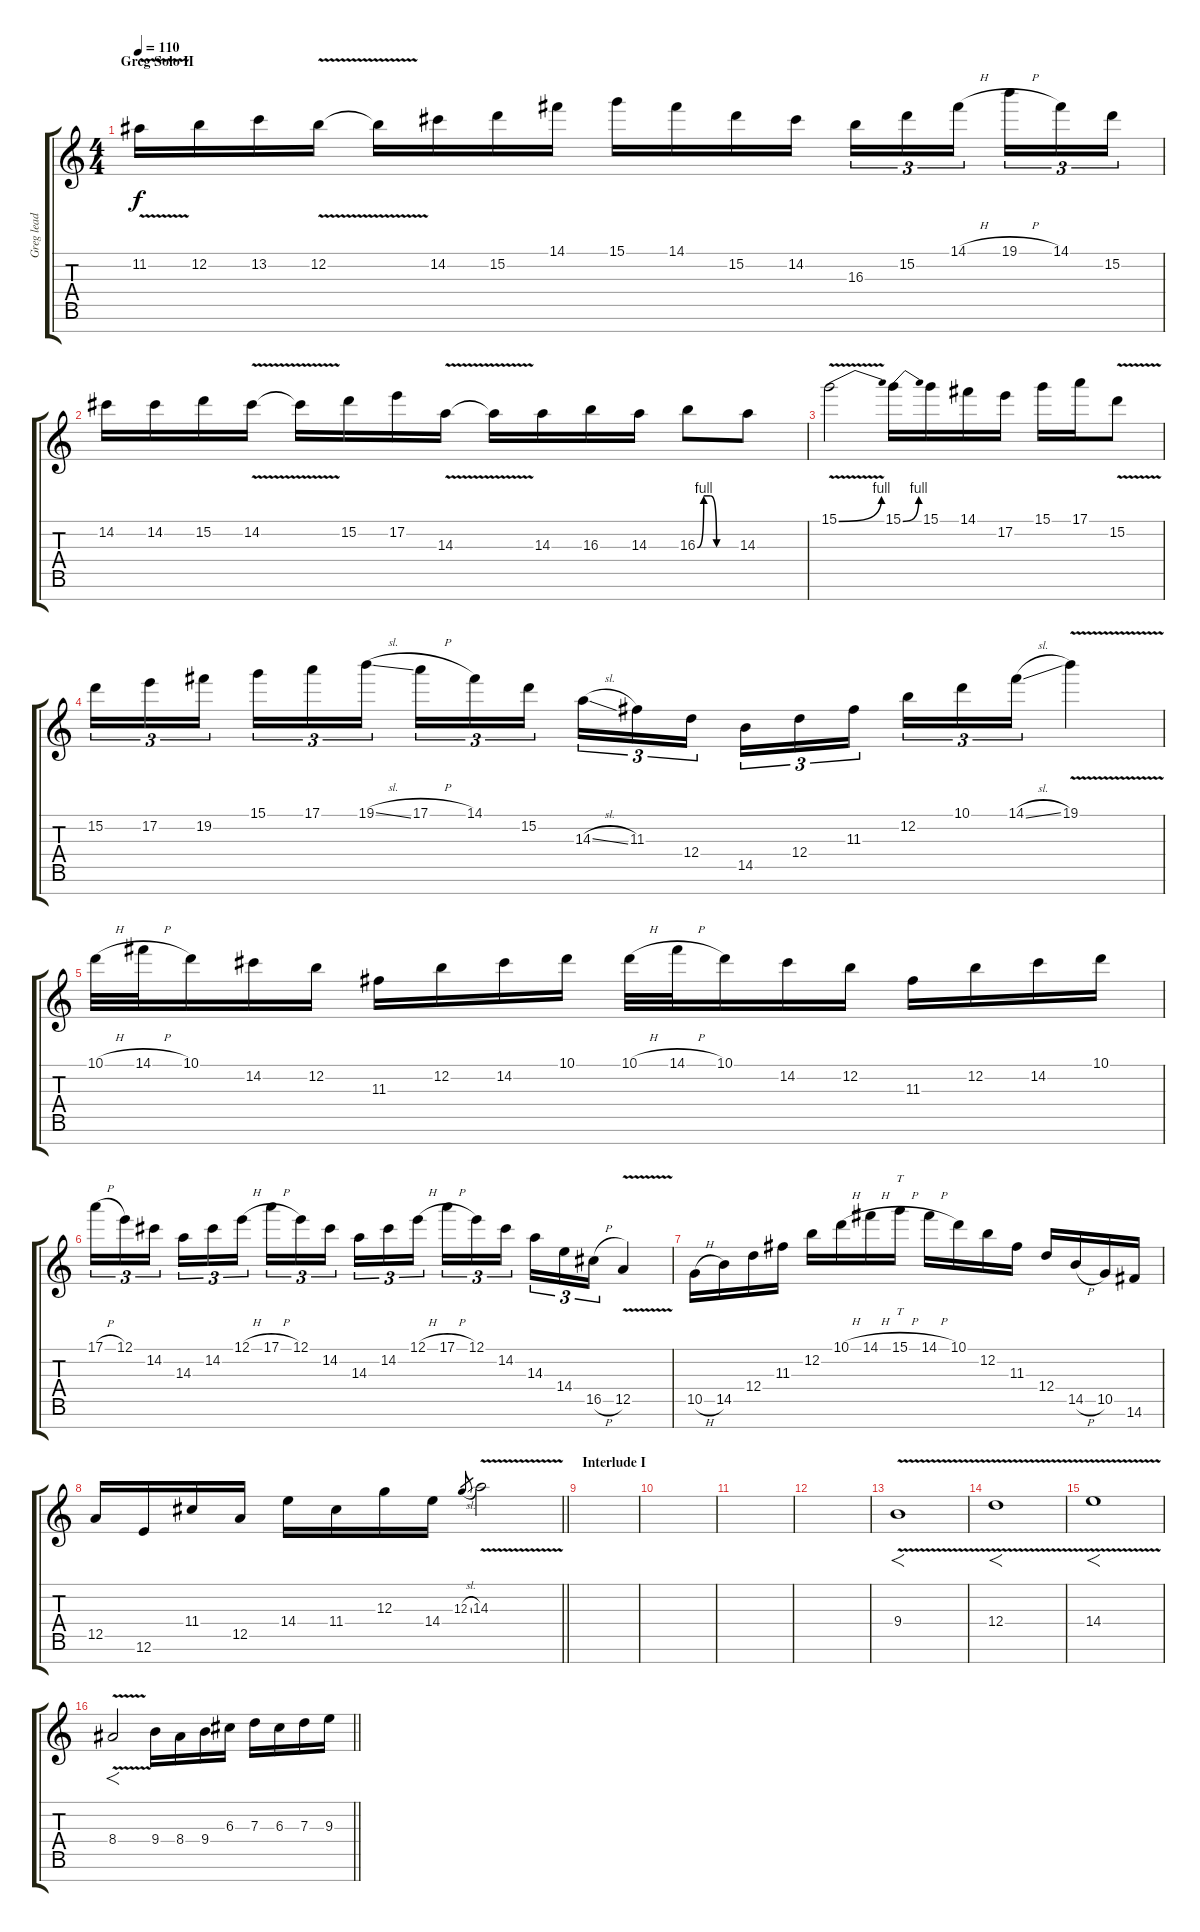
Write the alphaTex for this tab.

\track ("Greg lead" "Greg lead") {instrument distortionguitar}
\staff {score tabs}
\tuning (E4 B3 G3 D3 A2 E2 B1) {hide}
\ts (4 4)
\section ("" "Greg Solo II")
\tempo 110
\clef g2
\ks c
11.2{v}.16{dy f} 12.2.16 13.2.16 12.2{v}.16 12.2{t}.16 14.2.16 15.2.16 14.1.16 15.1.16 14.1.16 15.2.16 14.2.16 16.3.16{tu (3 2)} 15.2.16{tu (3 2)} 14.1{h}.16{tu (3 2) beam splitsecondary} 19.1{h}.16{tu (3 2)} 14.1.16{tu (3 2)} 15.2.16{tu (3 2)} |
14.2.16 14.2.16 15.2.16 14.2{v}.16 14.2{t}.16 15.2.16 17.2.16 14.3{v}.16 14.3{t}.16 14.3.16 16.3.16 14.3.16 16.3{be (custom 0 0 10 4 20 4 30 0 60 0)}.8 14.3.8 |
15.1{be (bend 0 0 60 4) v}.2 15.1{be (bend 0 0 60 4)}.16 15.1.16 14.1.16 17.2.16 15.1.16 17.1.16 15.2{v}.8 |
15.2.16{tu (3 2)} 17.2.16{tu (3 2)} 19.2.16{tu (3 2) beam splitsecondary} 15.1.16{tu (3 2)} 17.1.16{tu (3 2)} 19.1{sl}.16{tu (3 2)} 17.1{h}.16{tu (3 2)} 14.1.16{tu (3 2)} 15.2.16{tu (3 2) beam splitsecondary} 14.3{sl}.16{tu (3 2)} 11.3.16{tu (3 2)} 12.4.16{tu (3 2)} 14.5.16{tu (3 2)} 12.4.16{tu (3 2)} 11.3.16{tu (3 2) beam splitsecondary} 12.2.16{tu (3 2)} 10.1.16{tu (3 2)} 14.1{sl}.16{tu (3 2)} 19.1{v}.4 |
10.1{h}.32 14.1{h}.32 10.1.16 14.2.16 12.2.16 11.3.16 12.2.16 14.2.16 10.1.16 10.1{h}.32 14.1{h}.32 10.1.16 14.2.16 12.2.16 11.3.16 12.2.16 14.2.16 10.1.16 |
17.1{h}.16{tu (3 2)} 12.1.16{tu (3 2)} 14.2.16{tu (3 2) beam splitsecondary} 14.3.16{tu (3 2)} 14.2.16{tu (3 2)} 12.1{h}.16{tu (3 2)} 17.1{h}.16{tu (3 2)} 12.1.16{tu (3 2)} 14.2.16{tu (3 2) beam splitsecondary} 14.3.16{tu (3 2)} 14.2.16{tu (3 2)} 12.1{h}.16{tu (3 2)} 17.1{h}.16{tu (3 2)} 12.1.16{tu (3 2)} 14.2.16{tu (3 2) beam splitsecondary} 14.3.16{tu (3 2)} 14.4.16{tu (3 2)} 16.5{h}.16{tu (3 2)} 12.5{v}.4 |
10.5{h}.16 14.5.16 12.4.16 11.3.16 12.2.16 10.1{h}.16 14.1{h}.16 15.1{h}.16{tt} 14.1{h}.16 10.1.16 12.2.16 11.3.16 12.4.16 14.5{h}.16 10.5.16 14.6.16 |
\barLineRight lightlight
12.5.16 12.6.16 11.4.16 12.5.16 14.4.16 11.4.16 12.3.16 14.4.16 12.3{sl}.8{gr} 14.3{v}.2 |
\section ("" "Interlude I")
|
|
|
|
9.4{v}.1{f} |
12.4{v}.1{f} |
14.4{v}.1{f} |
\barLineRight lightlight
8.4{v}.2{f} 9.4.16 8.4.16 9.4.16 6.3.16 7.3.16 6.3.16 7.3.16 9.3.16
